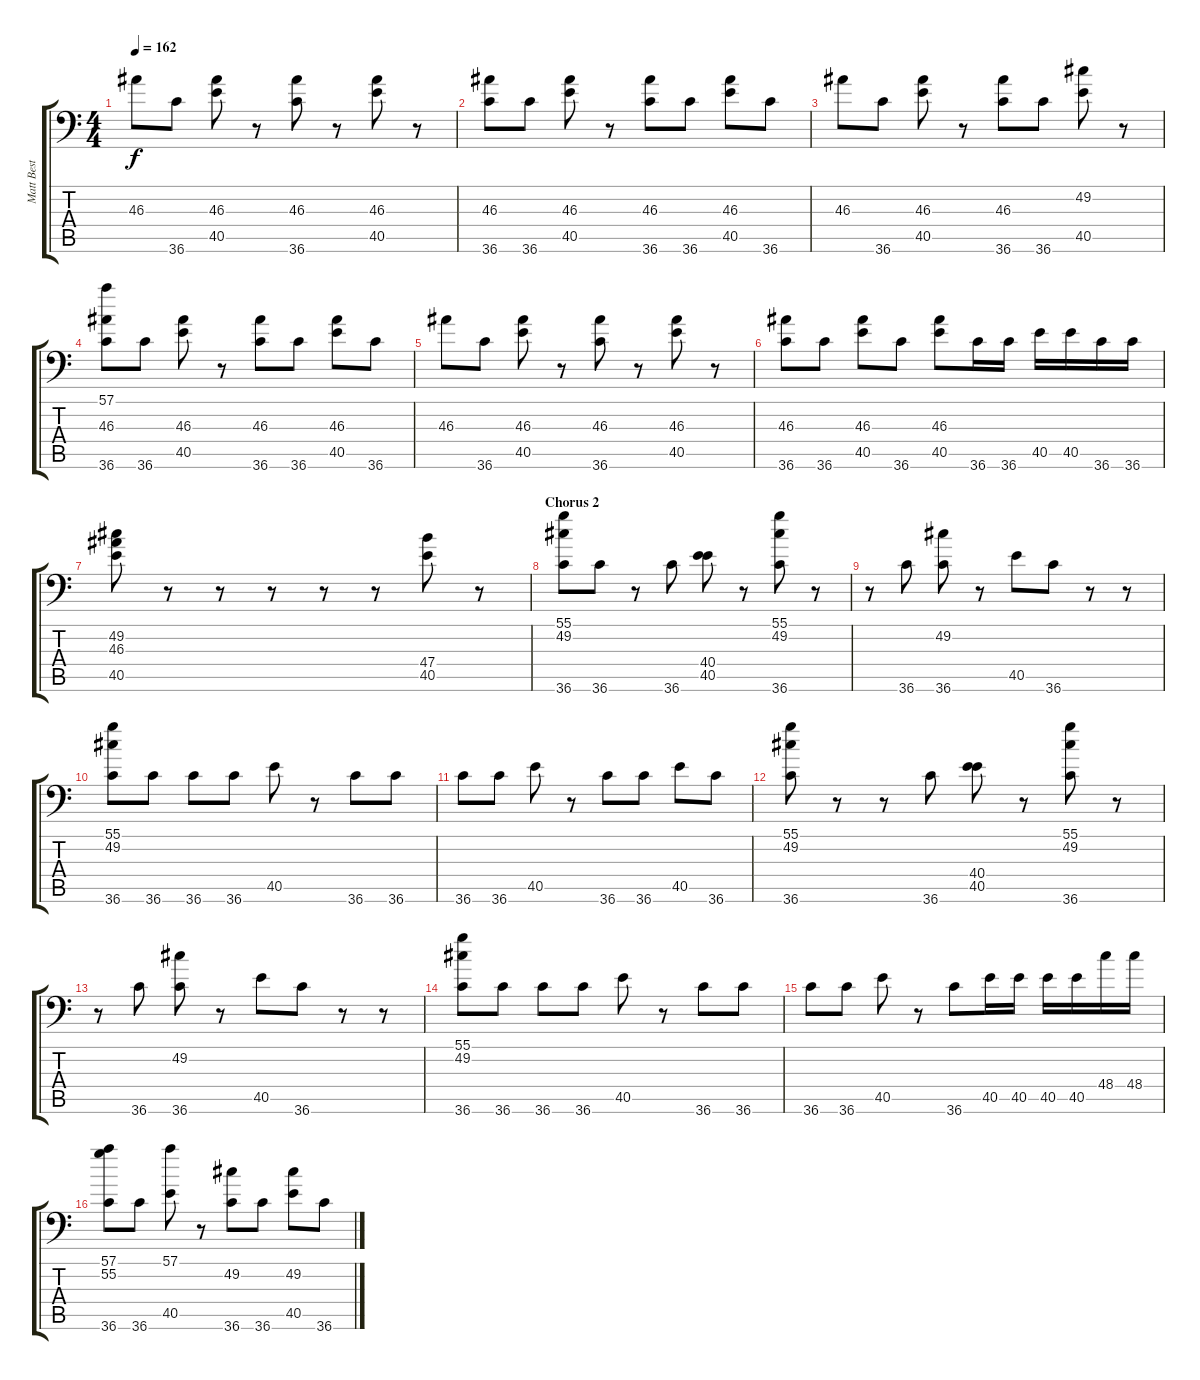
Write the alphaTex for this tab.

\track ("Matt Best" "Matt Best") {instrument acousticgrandpiano}
\staff {score tabs}
\tuning (C-1 C-1 C-1 C-1 C-1 C-1) {hide}
\ts (4 4)
\tempo 162
\clef f4
\ks c
46.3.8{dy f} 36.6.8 (46.3 40.5).8 r.8 (46.3 36.6).8 r.8 (46.3 40.5).8 r.8 |
(46.3 36.6).8 36.6.8 (46.3 40.5).8 r.8 (46.3 36.6).8 36.6.8 (46.3 40.5).8 36.6.8 |
46.3.8 36.6.8 (46.3 40.5).8 r.8 (46.3 36.6).8 36.6.8 (49.2 40.5).8 r.8 |
(57.1 46.3 36.6).8 36.6.8 (46.3 40.5).8 r.8 (46.3 36.6).8 36.6.8 (46.3 40.5).8 36.6.8 |
46.3.8 36.6.8 (46.3 40.5).8 r.8 (46.3 36.6).8 r.8 (46.3 40.5).8 r.8 |
(46.3 36.6).8 36.6.8 (46.3 40.5).8 36.6.8 (46.3 40.5).8 36.6.16 36.6.16 40.5.16 40.5.16 36.6.16 36.6.16 |
(49.2 46.3 40.5).8 r.8 r.8 r.8 r.8 r.8 (47.4 40.5).8 r.8 |
\section ("" "Chorus 2")
(55.1 49.2 36.6).8 36.6.8 r.8 36.6.8 (40.4 40.5).8 r.8 (55.1 49.2 36.6).8 r.8 |
r.8 36.6.8 (49.2 36.6).8 r.8 40.5.8 36.6.8 r.8 r.8 |
(55.1 49.2 36.6).8 36.6.8 36.6.8 36.6.8 40.5.8 r.8 36.6.8 36.6.8 |
36.6.8 36.6.8 40.5.8 r.8 36.6.8 36.6.8 40.5.8 36.6.8 |
(55.1 49.2 36.6).8 r.8 r.8 36.6.8 (40.4 40.5).8 r.8 (55.1 49.2 36.6).8 r.8 |
r.8 36.6.8 (49.2 36.6).8 r.8 40.5.8 36.6.8 r.8 r.8 |
(55.1 49.2 36.6).8 36.6.8 36.6.8 36.6.8 40.5.8 r.8 36.6.8 36.6.8 |
36.6.8 36.6.8 40.5.8 r.8 36.6.8 40.5.16 40.5.16 40.5.16 40.5.16 48.4.16 48.4.16 |
(57.1 55.2 36.6).8 36.6.8 (57.1 40.5).8 r.8 (49.2 36.6).8 36.6.8 (49.2 40.5).8 36.6.8
